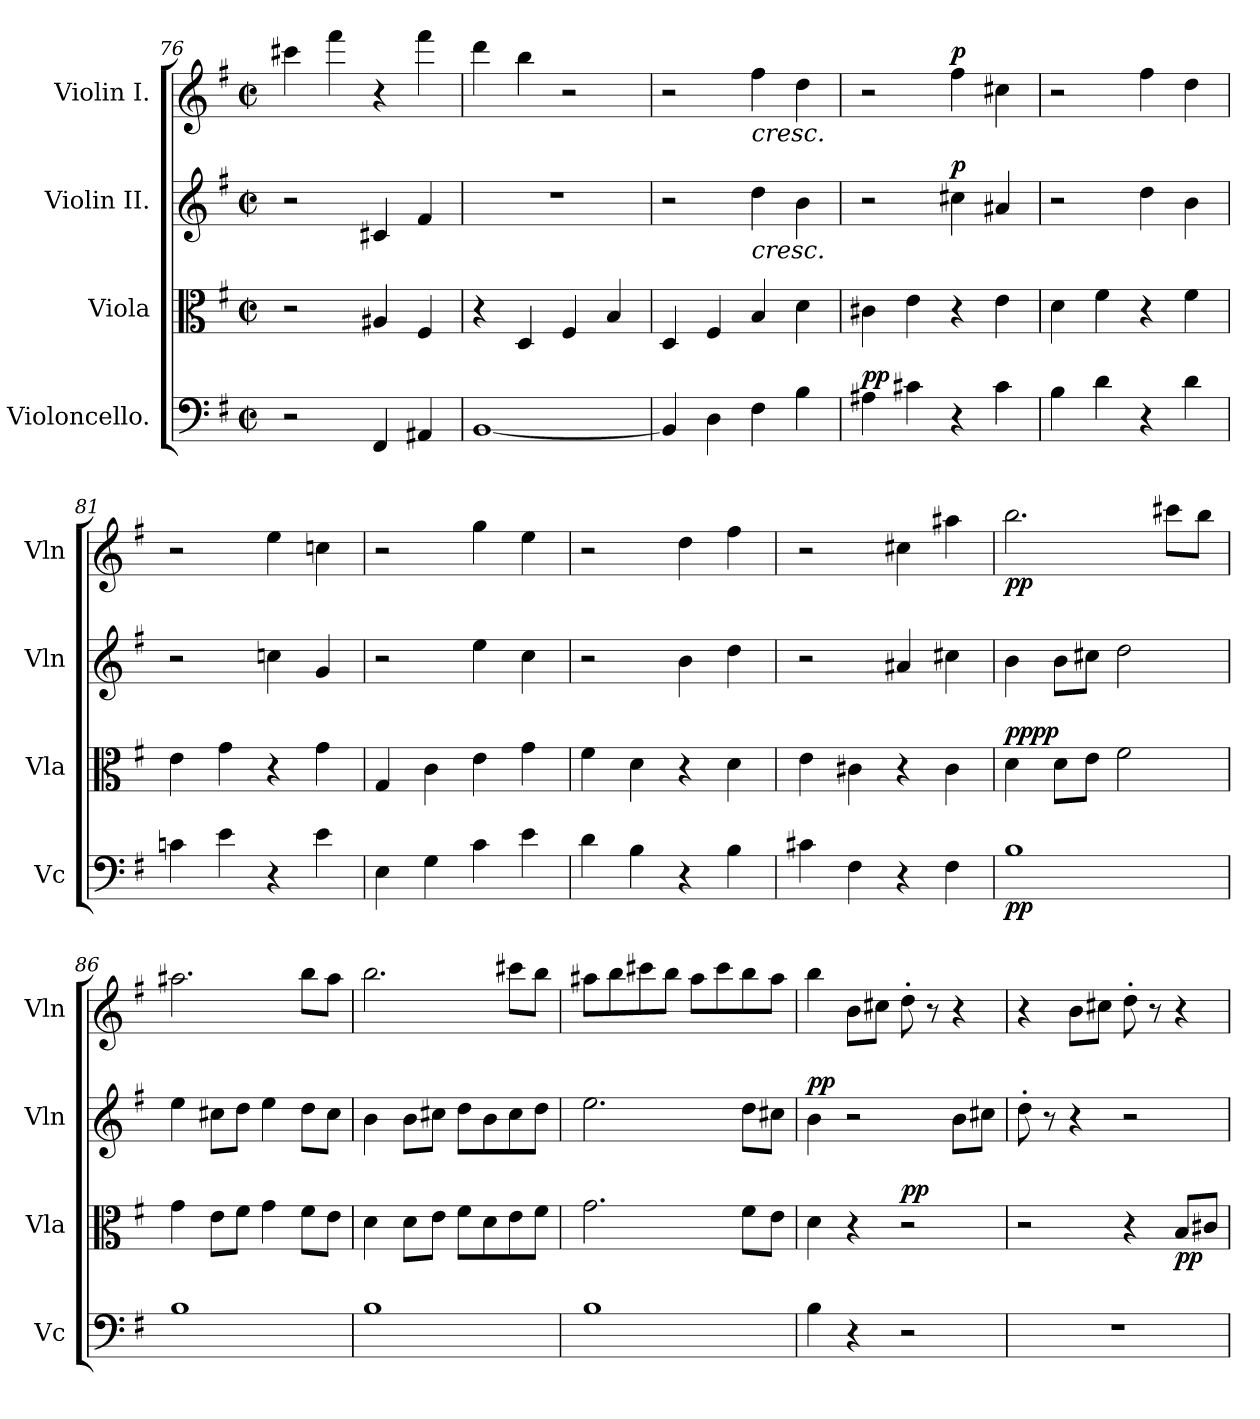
**kern	**dynam	**kern	**dynam	**kern	**dynam	**kern	**dynam
*part4	*part4	*part3	*part3	*part2	*part2	*part1	*part1
*staff4	*staff4	*staff3	*staff3	*staff2	*staff2	*staff1	*staff1
*I"Violoncello.	*	*I"Viola	*	*I"Violin II.	*	*I"Violin I.	*
*I'Vc	*	*I'Vla	*	*I'Vln	*	*I'Vln	*
*clefF4	*	*clefC3	*	*clefG2	*	*clefG2	*
*k[f#]	*	*k[f#]	*	*k[f#]	*	*k[f#]	*
*M2/2	*	*M2/2	*	*M2/2	*	*M2/2	*
*met(c|)	*	*met(c|)	*	*met(c|)	*	*met(c|)	*
=76	=76	=76	=76	=76	=76	=76	=76
2r	.	2r	.	2r	.	4ccc#X\	.
.	.	.	.	.	.	4fff#\	.
4FF#/	.	4A#X/	.	4c#X/	.	4r	.
4AA#X/	.	4F#/	.	4f#/	.	4fff#\	.
=77	=77	=77	=77	=77	=77	=77	=77
[1BB	.	4r	.	1r	.	4ddd\	.
.	.	4D/	.	.	.	4bb\	.
.	.	4F#/	.	.	.	2r	.
.	.	4B/	.	.	.	.	.
=78	=78	=78	=78	=78	=78	=78	=78
4BB/]	.	4D/	.	2r	.	2r	.
4D\	.	4F#/	.	.	.	.	.
!	!	!	!	!	!	!LO:TX:b:i:t=cresc.	!
!	!	!	!	!LO:TX:b:i:t=cresc.	!	!	!
4F#\	.	4B/	.	4dd\	.	4ff#\	.
4B\	.	4d\	.	4b\	.	4dd\	.
!!LO:LB:g=z
=79	=79	=79	=79	=79	=79	=79	=79
!	!LO:DY:b	!	!	!	!	!	!
!	!LO:DY:n=1:a	!	!	!	!	!	!
4A#X\	p p	4c#X\	.	2r	.	2r	.
4c#X\	.	4e\	.	.	.	.	.
!	!	!	!	!	!LO:DY:a	!	!LO:DY:a
4r	.	4r	.	4cc#X\	p	4ff#\	p
4c#\	.	4e\	.	4a#X/	.	4cc#X\	.
=80	=80	=80	=80	=80	=80	=80	=80
4B\	.	4d\	.	2r	.	2r	.
4d\	.	4f#\	.	.	.	.	.
4r	.	4r	.	4dd\	.	4ff#\	.
4d\	.	4f#\	.	4b\	.	4dd\	.
=81	=81	=81	=81	=81	=81	=81	=81
4cn\	.	4e\	.	2r	.	2r	.
4e\	.	4g\	.	.	.	.	.
4r	.	4r	.	4ccn\	.	4ee\	.
4e\	.	4g\	.	4g/	.	4ccn\	.
=82	=82	=82	=82	=82	=82	=82	=82
4E\	.	4G/	.	2r	.	2r	.
4G\	.	4c\	.	.	.	.	.
4c\	.	4e\	.	4ee\	.	4gg\	.
4e\	.	4g\	.	4cc\	.	4ee\	.
=83	=83	=83	=83	=83	=83	=83	=83
4d\	.	4f#\	.	2r	.	2r	.
4B\	.	4d\	.	.	.	.	.
4r	.	4r	.	4b\	.	4dd\	.
4B\	.	4d\	.	4dd\	.	4ff#\	.
=84	=84	=84	=84	=84	=84	=84	=84
4c#X\	.	4e\	.	2r	.	2r	.
4F#\	.	4c#X\	.	.	.	.	.
4r	.	4r	.	4a#X/	.	4cc#X\	.
4F#\	.	4c#\	.	4cc#X\	.	4aa#X\	.
=85	=85	=85	=85	=85	=85	=85	=85
!	!LO:DY:b	!	!LO:DY:b	!	!	!	!
!	!	!	!LO:DY:n=1:a	!	!	!	!LO:DY:b
1B	pp	4d\	pp pp	4b\	.	2.bb\	pp
.	.	8d\L	.	8b\L	.	.	.
.	.	8e\J	.	8cc#X\J	.	.	.
.	.	2f#\	.	2dd\	.	.	.
.	.	.	.	.	.	8ccc#X\L	.
.	.	.	.	.	.	8bb\J	.
!!LO:LB:g=z
=86	=86	=86	=86	=86	=86	=86	=86
1B	.	4g\	.	4ee\	.	2.aa#X\	.
.	.	8e\L	.	8cc#X\L	.	.	.
.	.	8f#\J	.	8dd\J	.	.	.
.	.	4g\	.	4ee\	.	.	.
.	.	8f#\L	.	8dd\L	.	8bb\L	.
.	.	8e\J	.	8cc#\J	.	8aa#\J	.
=87	=87	=87	=87	=87	=87	=87	=87
1B	.	4d\	.	4b\	.	2.bb\	.
.	.	8d\L	.	8b\L	.	.	.
.	.	8e\J	.	8cc#X\J	.	.	.
.	.	8f#\L	.	8dd\L	.	.	.
.	.	8d\	.	8b\	.	.	.
.	.	8e\	.	8cc#\	.	8ccc#X\L	.
.	.	8f#\J	.	8dd\J	.	8bb\J	.
=88	=88	=88	=88	=88	=88	=88	=88
1B	.	2.g\	.	2.ee\	.	8aa#X\L	.
.	.	.	.	.	.	8bb\	.
.	.	.	.	.	.	8ccc#X\	.
.	.	.	.	.	.	8bb\J	.
.	.	.	.	.	.	8aa#\L	.
.	.	.	.	.	.	8ccc#\	.
.	.	8f#\L	.	8dd\L	.	8bb\	.
.	.	8e\J	.	8cc#X\J	.	8aa#\J	.
=89	=89	=89	=89	=89	=89	=89	=89
!	!	!	!	!	!LO:DY:a	!	!
4B\	.	4d\	.	4b\	pp	4bb\	.
4r	.	4r	.	2r	.	8b\L	.
.	.	.	.	.	.	8cc#X\J	.
!	!	!	!LO:DY:a	!	!	!	!
2r	.	2r	pp	.	.	8dd'\	.
.	.	.	.	.	.	8r	.
.	.	.	.	8b\L	.	4r	.
.	.	.	.	8cc#X\J	.	.	.
!!LO:PB:g=z
=90	=90	=90	=90	=90	=90	=90	=90
1r	.	2r	.	8dd'\	.	4r	.
.	.	.	.	8r	.	.	.
.	.	.	.	4r	.	8b\L	.
.	.	.	.	.	.	8cc#X\J	.
.	.	4r	.	2r	.	8dd'\	.
.	.	.	.	.	.	8r	.
!	!	!	!LO:DY:b	!	!	!	!
.	.	8B/L	pp	.	.	4r	.
.	.	8c#X/J	.	.	.	.	.
=	=	=	=	=	=	=	=
*-	*-	*-	*-	*-	*-	*-	*-
